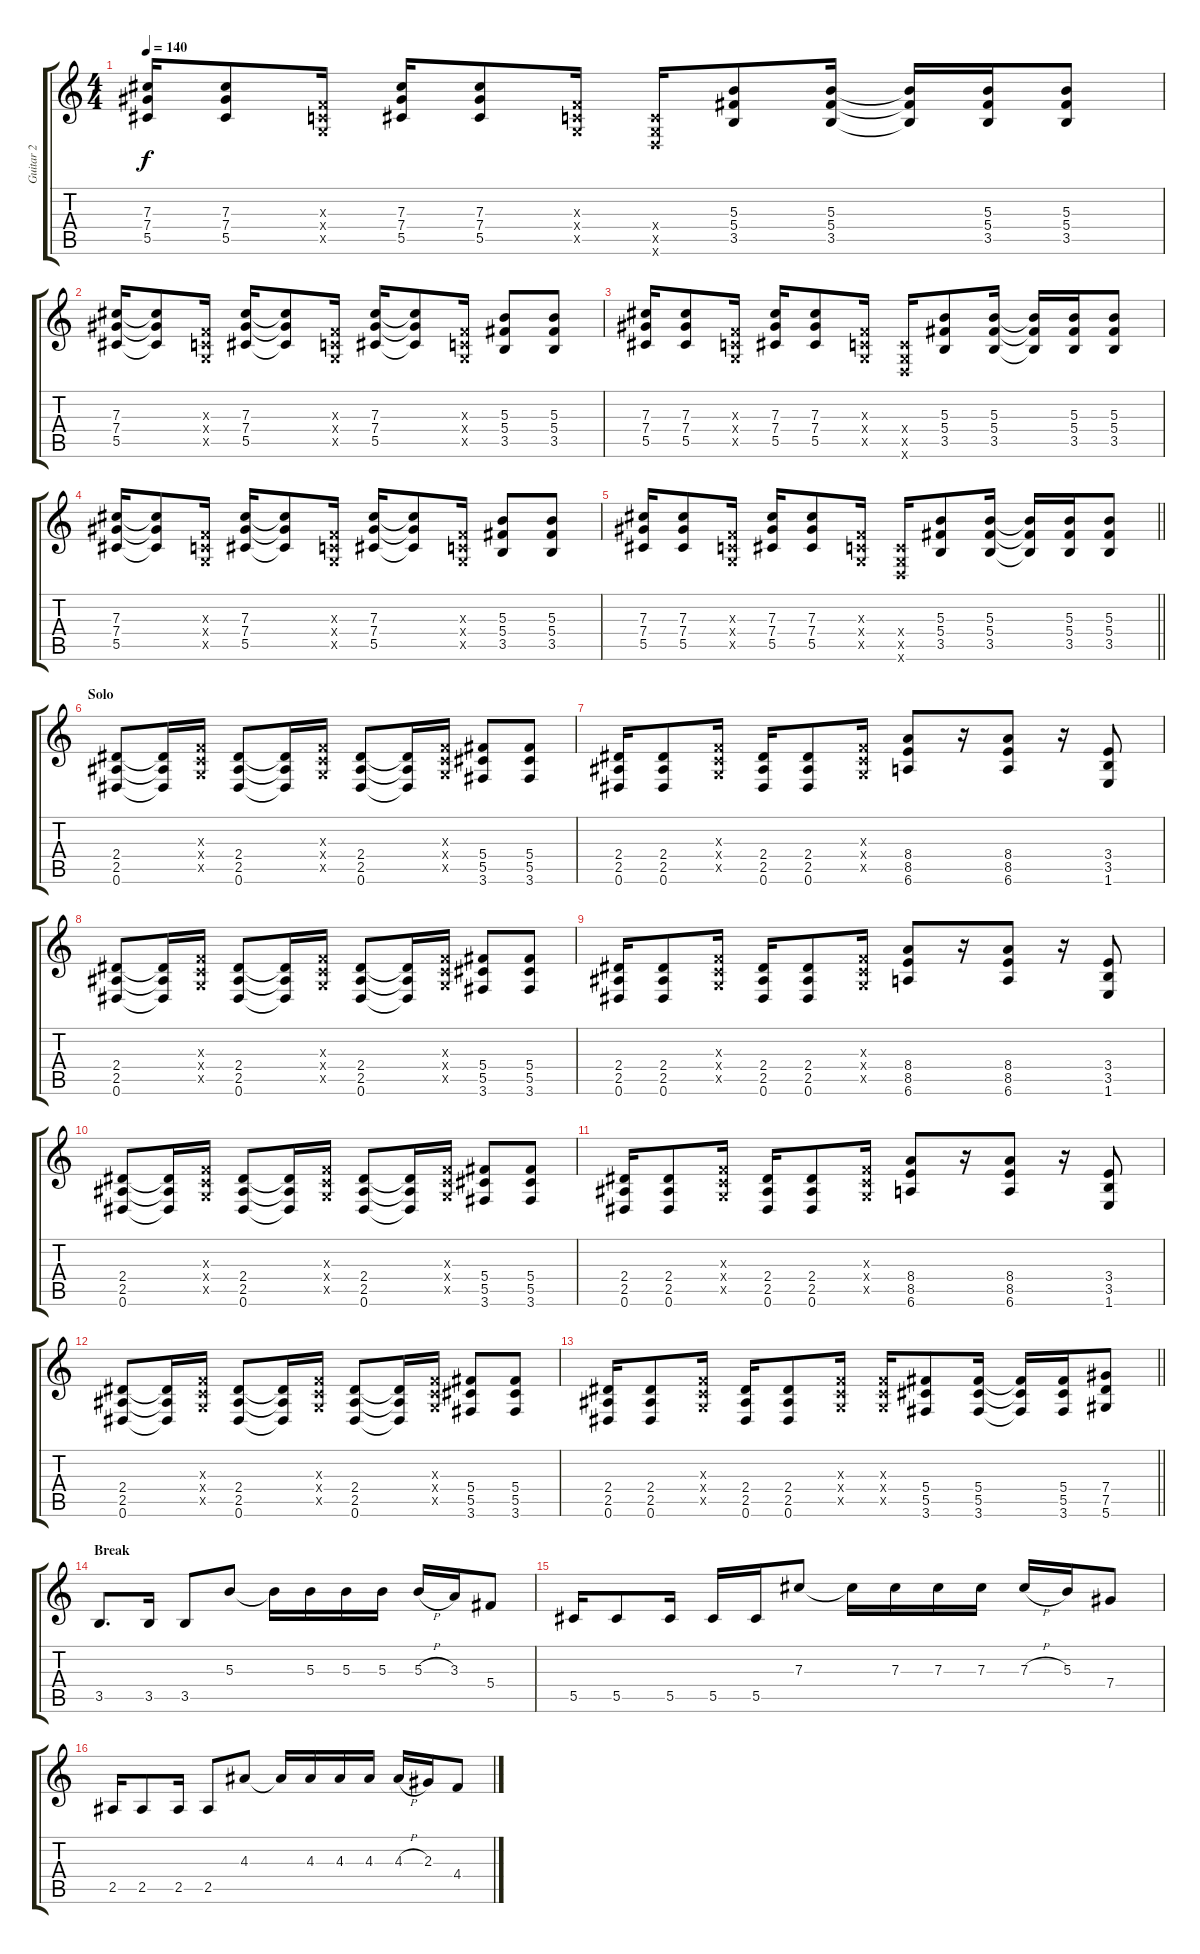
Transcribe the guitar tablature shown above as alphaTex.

\track ("Guitar 2" "Guitar 2") {instrument overdrivenguitar}
\staff {score tabs}
\tuning (Eb4 Bb3 Gb3 Db3 Ab2 Eb2) {hide}
\ts (4 4)
\tempo 140
\clef g2
\ks c
(7.3 7.4 5.5).16{dy f} (7.3 7.4 5.5).8 (-1.3{x} -1.4{x} -1.5{x}).16 (7.3 7.4 5.5).16 (7.3 7.4 5.5).8 (-1.3{x} -1.4{x} -1.5{x}).16 (-1.4{x} -1.5{x} -1.6{x}).16 (5.3 5.4 3.5).8 (5.3 5.4 3.5).16 (5.3{t} 5.4{t} 3.5{t}).16 (5.3 5.4 3.5).16 (5.3 5.4 3.5).8 |
(7.3 7.4 5.5).16 (7.3{t} 7.4{t} 5.5{t}).8 (-1.3{x} -1.4{x} -1.5{x}).16 (7.3 7.4 5.5).16 (7.3{t} 7.4{t} 5.5{t}).8 (-1.3{x} -1.4{x} -1.5{x}).16 (7.3 7.4 5.5).16 (7.3{t} 7.4{t} 5.5{t}).8 (-1.3{x} -1.4{x} -1.5{x}).16 (5.3 5.4 3.5).8 (5.3 5.4 3.5).8 |
(7.3 7.4 5.5).16 (7.3 7.4 5.5).8 (-1.3{x} -1.4{x} -1.5{x}).16 (7.3 7.4 5.5).16 (7.3 7.4 5.5).8 (-1.3{x} -1.4{x} -1.5{x}).16 (-1.4{x} -1.5{x} -1.6{x}).16 (5.3 5.4 3.5).8 (5.3 5.4 3.5).16 (5.3{t} 5.4{t} 3.5{t}).16 (5.3 5.4 3.5).16 (5.3 5.4 3.5).8 |
(7.3 7.4 5.5).16 (7.3{t} 7.4{t} 5.5{t}).8 (-1.3{x} -1.4{x} -1.5{x}).16 (7.3 7.4 5.5).16 (7.3{t} 7.4{t} 5.5{t}).8 (-1.3{x} -1.4{x} -1.5{x}).16 (7.3 7.4 5.5).16 (7.3{t} 7.4{t} 5.5{t}).8 (-1.3{x} -1.4{x} -1.5{x}).16 (5.3 5.4 3.5).8 (5.3 5.4 3.5).8 |
\barLineRight lightlight
(7.3 7.4 5.5).16 (7.3 7.4 5.5).8 (-1.3{x} -1.4{x} -1.5{x}).16 (7.3 7.4 5.5).16 (7.3 7.4 5.5).8 (-1.3{x} -1.4{x} -1.5{x}).16 (-1.4{x} -1.5{x} -1.6{x}).16 (5.3 5.4 3.5).8 (5.3 5.4 3.5).16 (5.3{t} 5.4{t} 3.5{t}).16 (5.3 5.4 3.5).16 (5.3 5.4 3.5).8 |
\section ("" "Solo")
(2.4 2.5 0.6).8 (2.4{t} 2.5{t} 0.6{t}).16 (-1.3{x} -1.4{x} -1.5{x}).16 (2.4 2.5 0.6).8 (2.4{t} 2.5{t} 0.6{t}).16 (-1.3{x} -1.4{x} -1.5{x}).16 (2.4 2.5 0.6).8 (2.4{t} 2.5{t} 0.6{t}).16 (-1.3{x} -1.4{x} -1.5{x}).16 (5.4 5.5 3.6).8 (5.4 5.5 3.6).8 |
(2.4 2.5 0.6).16 (2.4 2.5 0.6).8 (-1.3{x} -1.4{x} -1.5{x}).16 (2.4 2.5 0.6).16 (2.4 2.5 0.6).8 (-1.3{x} -1.4{x} -1.5{x}).16 (8.4 8.5 6.6).8 r.16 (8.4 8.5 6.6).8 r.16 (3.4 3.5 1.6).8 |
(2.4 2.5 0.6).8 (2.4{t} 2.5{t} 0.6{t}).16 (-1.3{x} -1.4{x} -1.5{x}).16 (2.4 2.5 0.6).8 (2.4{t} 2.5{t} 0.6{t}).16 (-1.3{x} -1.4{x} -1.5{x}).16 (2.4 2.5 0.6).8 (2.4{t} 2.5{t} 0.6{t}).16 (-1.3{x} -1.4{x} -1.5{x}).16 (5.4 5.5 3.6).8 (5.4 5.5 3.6).8 |
(2.4 2.5 0.6).16 (2.4 2.5 0.6).8 (-1.3{x} -1.4{x} -1.5{x}).16 (2.4 2.5 0.6).16 (2.4 2.5 0.6).8 (-1.3{x} -1.4{x} -1.5{x}).16 (8.4 8.5 6.6).8 r.16 (8.4 8.5 6.6).8 r.16 (3.4 3.5 1.6).8 |
(2.4 2.5 0.6).8 (2.4{t} 2.5{t} 0.6{t}).16 (-1.3{x} -1.4{x} -1.5{x}).16 (2.4 2.5 0.6).8 (2.4{t} 2.5{t} 0.6{t}).16 (-1.3{x} -1.4{x} -1.5{x}).16 (2.4 2.5 0.6).8 (2.4{t} 2.5{t} 0.6{t}).16 (-1.3{x} -1.4{x} -1.5{x}).16 (5.4 5.5 3.6).8 (5.4 5.5 3.6).8 |
(2.4 2.5 0.6).16 (2.4 2.5 0.6).8 (-1.3{x} -1.4{x} -1.5{x}).16 (2.4 2.5 0.6).16 (2.4 2.5 0.6).8 (-1.3{x} -1.4{x} -1.5{x}).16 (8.4 8.5 6.6).8 r.16 (8.4 8.5 6.6).8 r.16 (3.4 3.5 1.6).8 |
(2.4 2.5 0.6).8 (2.4{t} 2.5{t} 0.6{t}).16 (-1.3{x} -1.4{x} -1.5{x}).16 (2.4 2.5 0.6).8 (2.4{t} 2.5{t} 0.6{t}).16 (-1.3{x} -1.4{x} -1.5{x}).16 (2.4 2.5 0.6).8 (2.4{t} 2.5{t} 0.6{t}).16 (-1.3{x} -1.4{x} -1.5{x}).16 (5.4 5.5 3.6).8 (5.4 5.5 3.6).8 |
\barLineRight lightlight
(2.4 2.5 0.6).16 (2.4 2.5 0.6).8 (-1.3{x} -1.4{x} -1.5{x}).16 (2.4 2.5 0.6).16 (2.4 2.5 0.6).8 (-1.3{x} -1.4{x} -1.5{x}).16 (-1.3{x} -1.4{x} -1.5{x}).16 (5.4 5.5 3.6).8 (5.4 5.5 3.6).16 (5.4{t} 5.5{t} 3.6{t}).16 (5.4 5.5 3.6).16 (7.4 7.5 5.6).8 |
\section ("" "Break")
3.5.8{d} 3.5.16 3.5.8 5.3.8 5.3{t}.16 5.3.16 5.3.16 5.3.16 5.3{h}.16 3.3.16 5.4.8 |
5.5.16 5.5.8 5.5.16 5.5.16 5.5.16 7.3.8 7.3{t}.16 7.3.16 7.3.16 7.3.16 7.3{h}.16 5.3.16 7.4.8 |
2.5.16 2.5.8 2.5.16 2.5.8 4.3.8 4.3{t}.16 4.3.16 4.3.16 4.3.16 4.3{h}.16 2.3.16 4.4.8
